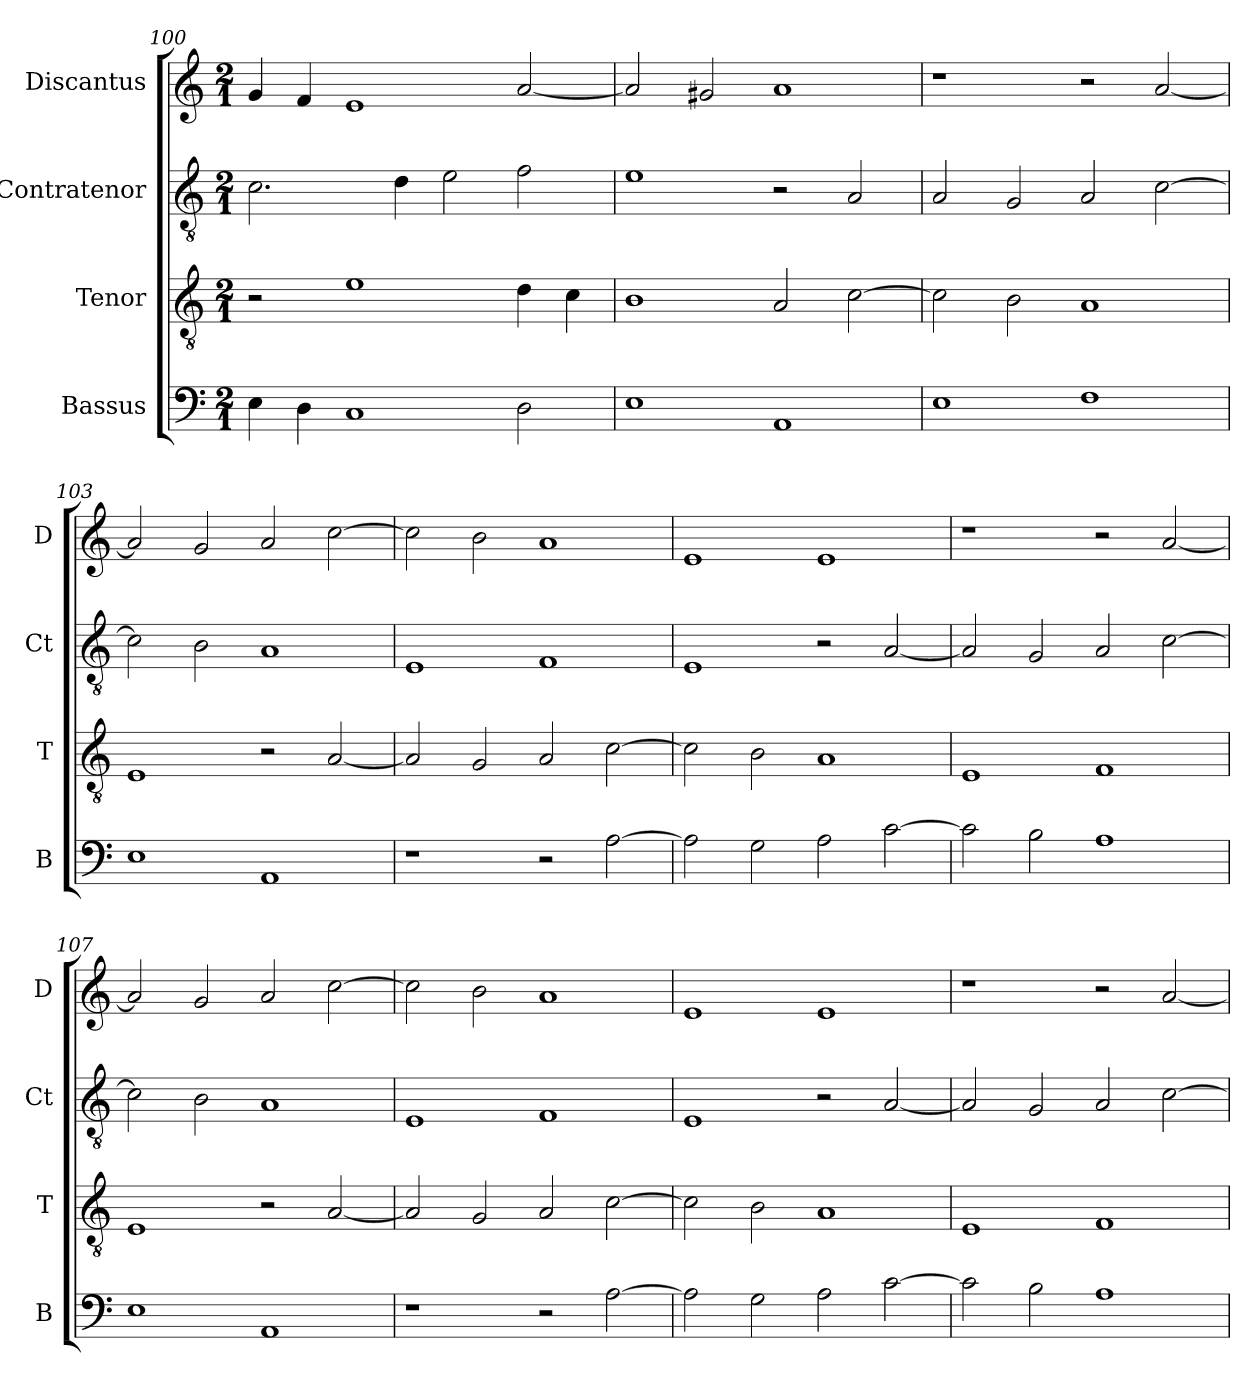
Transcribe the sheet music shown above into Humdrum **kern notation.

**kern	**kern	**kern	**kern
*part4	*part3	*part2	*part1
*staff4	*staff3	*staff2	*staff1
*I"Bassus	*I"Tenor	*I"Contratenor	*I"Discantus
*I'B	*I'T	*I'Ct	*I'D
*clefF4	*clefGv2	*clefGv2	*clefG2
*k[]	*k[]	*k[]	*k[]
*M2/1	*M2/1	*M2/1	*M2/1
=100	=100	=100	=100
4E\	2r	2.c\	4g/
4D\	.	.	4f/
1C	1e	.	1e
.	.	4d\	.
.	.	2e\	.
2D\	4d\	2f\	[2a/
.	4c\	.	.
=101	=101	=101	=101
1E	1B	1e	2a/]
.	.	.	2g#X/
1AA	2A/	2r	1a
.	[2c\	2A/	.
=102	=102	=102	=102
1E	2c\]	2A/	1r
.	2B\	2G/	.
1F	1A	2A/	2r
.	.	[2c\	[2a/
=103	=103	=103	=103
1E	1E	2c\]	2a/]
.	.	2B\	2g/
1AA	2r	1A	2a/
.	[2A/	.	[2cc\
=104	=104	=104	=104
1r	2A/]	1E	2cc\]
.	2G/	.	2b\
2r	2A/	1F	1a
[2A\	[2c\	.	.
=105	=105	=105	=105
2A\]	2c\]	1E	1e
2G\	2B\	.	.
2A\	1A	2r	1e
[2c\	.	[2A/	.
=106	=106	=106	=106
2c\]	1E	2A/]	1r
2B\	.	2G/	.
1A	1F	2A/	2r
.	.	[2c\	[2a/
=107	=107	=107	=107
1E	1E	2c\]	2a/]
.	.	2B\	2g/
1AA	2r	1A	2a/
.	[2A/	.	[2cc\
=108	=108	=108	=108
1r	2A/]	1E	2cc\]
.	2G/	.	2b\
2r	2A/	1F	1a
[2A\	[2c\	.	.
=109	=109	=109	=109
2A\]	2c\]	1E	1e
2G\	2B\	.	.
2A\	1A	2r	1e
[2c\	.	[2A/	.
=110	=110	=110	=110
2c\]	1E	2A/]	1r
2B\	.	2G/	.
1A	1F	2A/	2r
.	.	[2c\	[2a/
=	=	=	=
*-	*-	*-	*-
